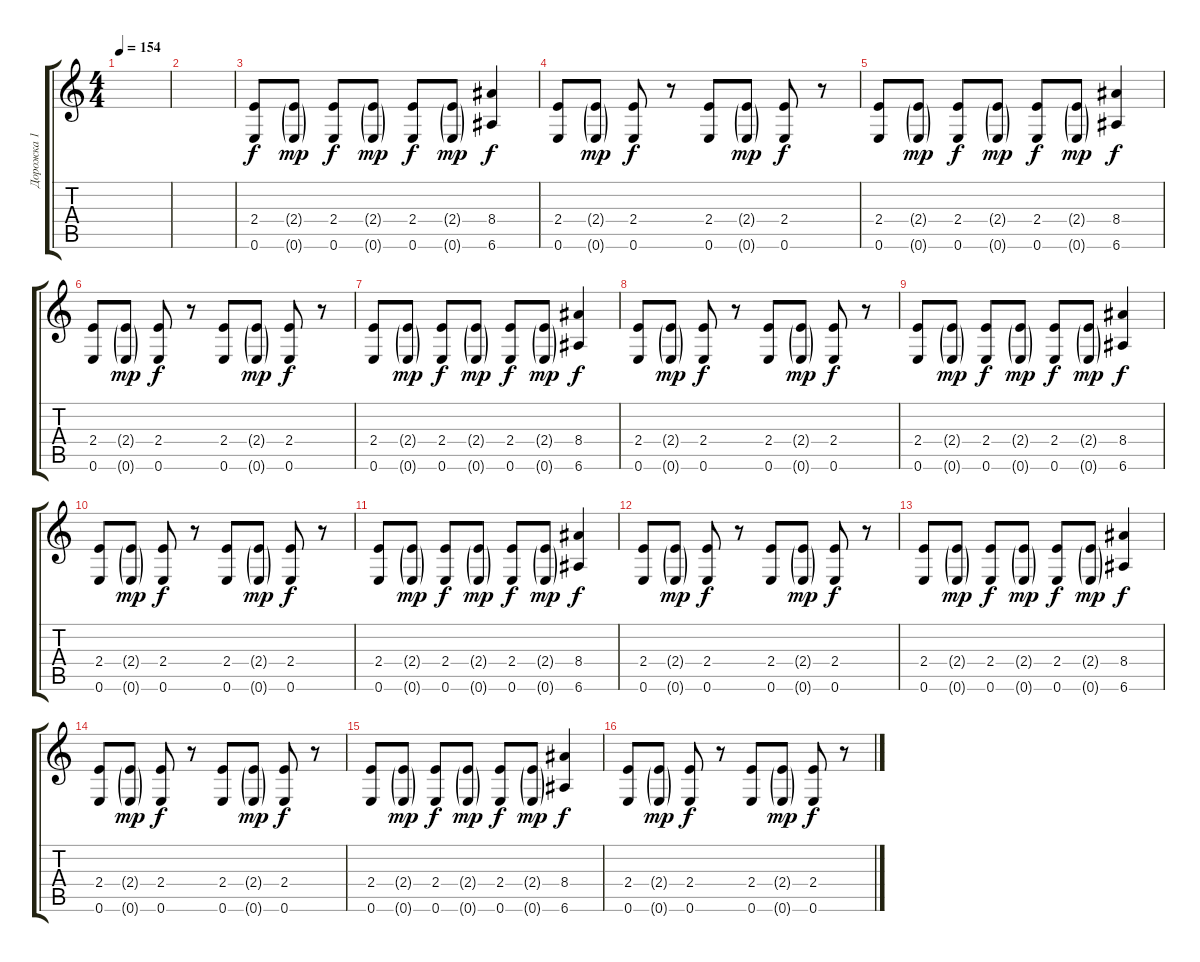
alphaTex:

\track ("Дорожка 1" "Дорожка 1") {instrument electricguitarmuted}
\staff {score tabs}
\tuning (E4 B3 G3 D3 A2 E2) {hide}
\ts (4 4)
\tempo 154
\clef g2
\ks c
|
|
(2.4 0.6).8 (2.4{g} 0.6{g}).8{dy mp} (2.4 0.6).8{dy f} (2.4{g} 0.6{g}).8{dy mp} (2.4 0.6).8{dy f} (2.4{g} 0.6{g}).8{dy mp} (8.4 6.6).4{dy f} |
(2.4 0.6).8 (2.4{g} 0.6{g}).8{dy mp} (2.4 0.6).8{dy f} r.8 (2.4 0.6).8 (2.4{g} 0.6{g}).8{dy mp} (2.4 0.6).8{dy f} r.8 |
(2.4 0.6).8 (2.4{g} 0.6{g}).8{dy mp} (2.4 0.6).8{dy f} (2.4{g} 0.6{g}).8{dy mp} (2.4 0.6).8{dy f} (2.4{g} 0.6{g}).8{dy mp} (8.4 6.6).4{dy f} |
(2.4 0.6).8 (2.4{g} 0.6{g}).8{dy mp} (2.4 0.6).8{dy f} r.8 (2.4 0.6).8 (2.4{g} 0.6{g}).8{dy mp} (2.4 0.6).8{dy f} r.8 |
(2.4 0.6).8 (2.4{g} 0.6{g}).8{dy mp} (2.4 0.6).8{dy f} (2.4{g} 0.6{g}).8{dy mp} (2.4 0.6).8{dy f} (2.4{g} 0.6{g}).8{dy mp} (8.4 6.6).4{dy f} |
(2.4 0.6).8 (2.4{g} 0.6{g}).8{dy mp} (2.4 0.6).8{dy f} r.8 (2.4 0.6).8 (2.4{g} 0.6{g}).8{dy mp} (2.4 0.6).8{dy f} r.8 |
(2.4 0.6).8 (2.4{g} 0.6{g}).8{dy mp} (2.4 0.6).8{dy f} (2.4{g} 0.6{g}).8{dy mp} (2.4 0.6).8{dy f} (2.4{g} 0.6{g}).8{dy mp} (8.4 6.6).4{dy f} |
(2.4 0.6).8 (2.4{g} 0.6{g}).8{dy mp} (2.4 0.6).8{dy f} r.8 (2.4 0.6).8 (2.4{g} 0.6{g}).8{dy mp} (2.4 0.6).8{dy f} r.8 |
(2.4 0.6).8 (2.4{g} 0.6{g}).8{dy mp} (2.4 0.6).8{dy f} (2.4{g} 0.6{g}).8{dy mp} (2.4 0.6).8{dy f} (2.4{g} 0.6{g}).8{dy mp} (8.4 6.6).4{dy f} |
(2.4 0.6).8 (2.4{g} 0.6{g}).8{dy mp} (2.4 0.6).8{dy f} r.8 (2.4 0.6).8 (2.4{g} 0.6{g}).8{dy mp} (2.4 0.6).8{dy f} r.8 |
(2.4 0.6).8 (2.4{g} 0.6{g}).8{dy mp} (2.4 0.6).8{dy f} (2.4{g} 0.6{g}).8{dy mp} (2.4 0.6).8{dy f} (2.4{g} 0.6{g}).8{dy mp} (8.4 6.6).4{dy f} |
(2.4 0.6).8 (2.4{g} 0.6{g}).8{dy mp} (2.4 0.6).8{dy f} r.8 (2.4 0.6).8 (2.4{g} 0.6{g}).8{dy mp} (2.4 0.6).8{dy f} r.8 |
(2.4 0.6).8 (2.4{g} 0.6{g}).8{dy mp} (2.4 0.6).8{dy f} (2.4{g} 0.6{g}).8{dy mp} (2.4 0.6).8{dy f} (2.4{g} 0.6{g}).8{dy mp} (8.4 6.6).4{dy f} |
(2.4 0.6).8 (2.4{g} 0.6{g}).8{dy mp} (2.4 0.6).8{dy f} r.8 (2.4 0.6).8 (2.4{g} 0.6{g}).8{dy mp} (2.4 0.6).8{dy f} r.8
